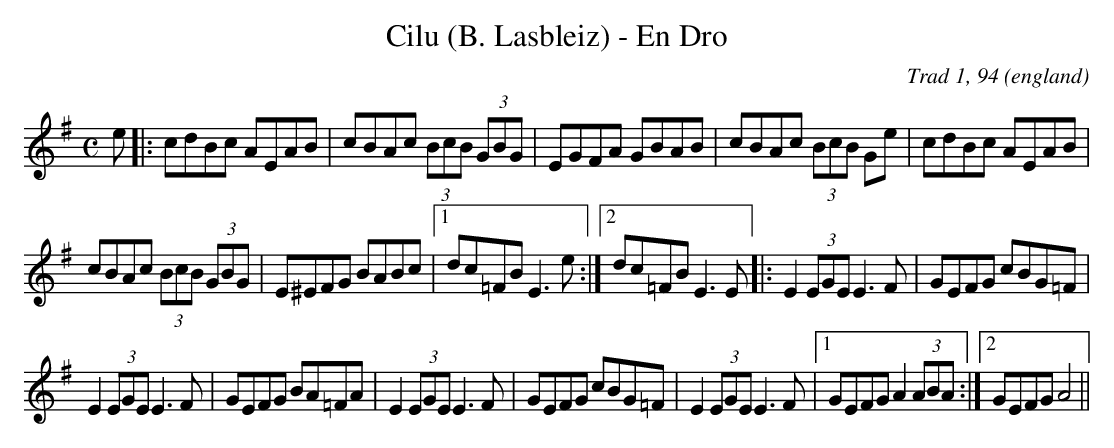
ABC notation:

X:1
T:Cilu (B. Lasbleiz) - En Dro
O:england
C:Trad 1, 94
M:C
L:1/8
K:G
e|:cdBc AEAB|cBAc (3BcB (3GBG|EGFA GBAB|\
cBAc (3BcB Ge|cdBc AEAB|
cBAc (3BcB (3GBG|E^EFG BABc|1 dc=FB E3e:|2 dc=FB E3E\
|:E2 (3EGE E3F|GEFG cBG=F|
E2 (3EGE E3F|GEFG BA=FA|E2 (3EGE E3F|GEFG cBG=F|\
E2 (3EGE E3F|1 GEFG A2 (3ABA:|2 GEFG A4||
